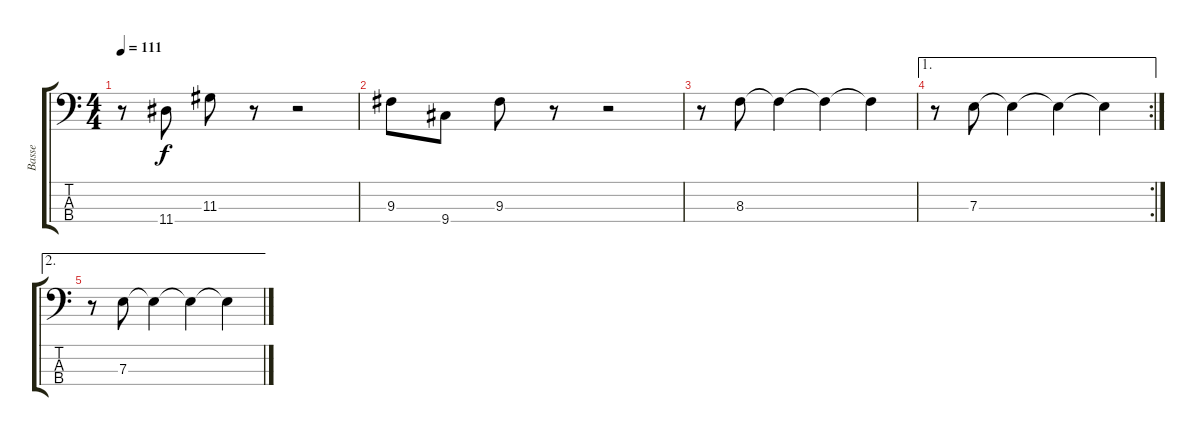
\track ("Basse" "Basse") {instrument electricbassfinger}
\staff {score tabs}
\tuning (G2 D2 A1 E1) {hide}
\ts (4 4)
\tempo 111
\clef f4
\ks c
r.8{dy f} 11.4.8 11.3.8 r.8 r.2 |
9.3.8 9.4.8 9.3.8 r.8 r.2 |
r.8 8.3.8 8.3{t}.4 8.3{t}.4 8.3{t}.4 |
\ae 1
\rc 2
r.8 7.3.8 7.3{t}.4 7.3{t}.4 7.3{t}.4 |
\ae 2
r.8 7.3.8 7.3{t}.4 7.3{t}.4 7.3{t}.4
